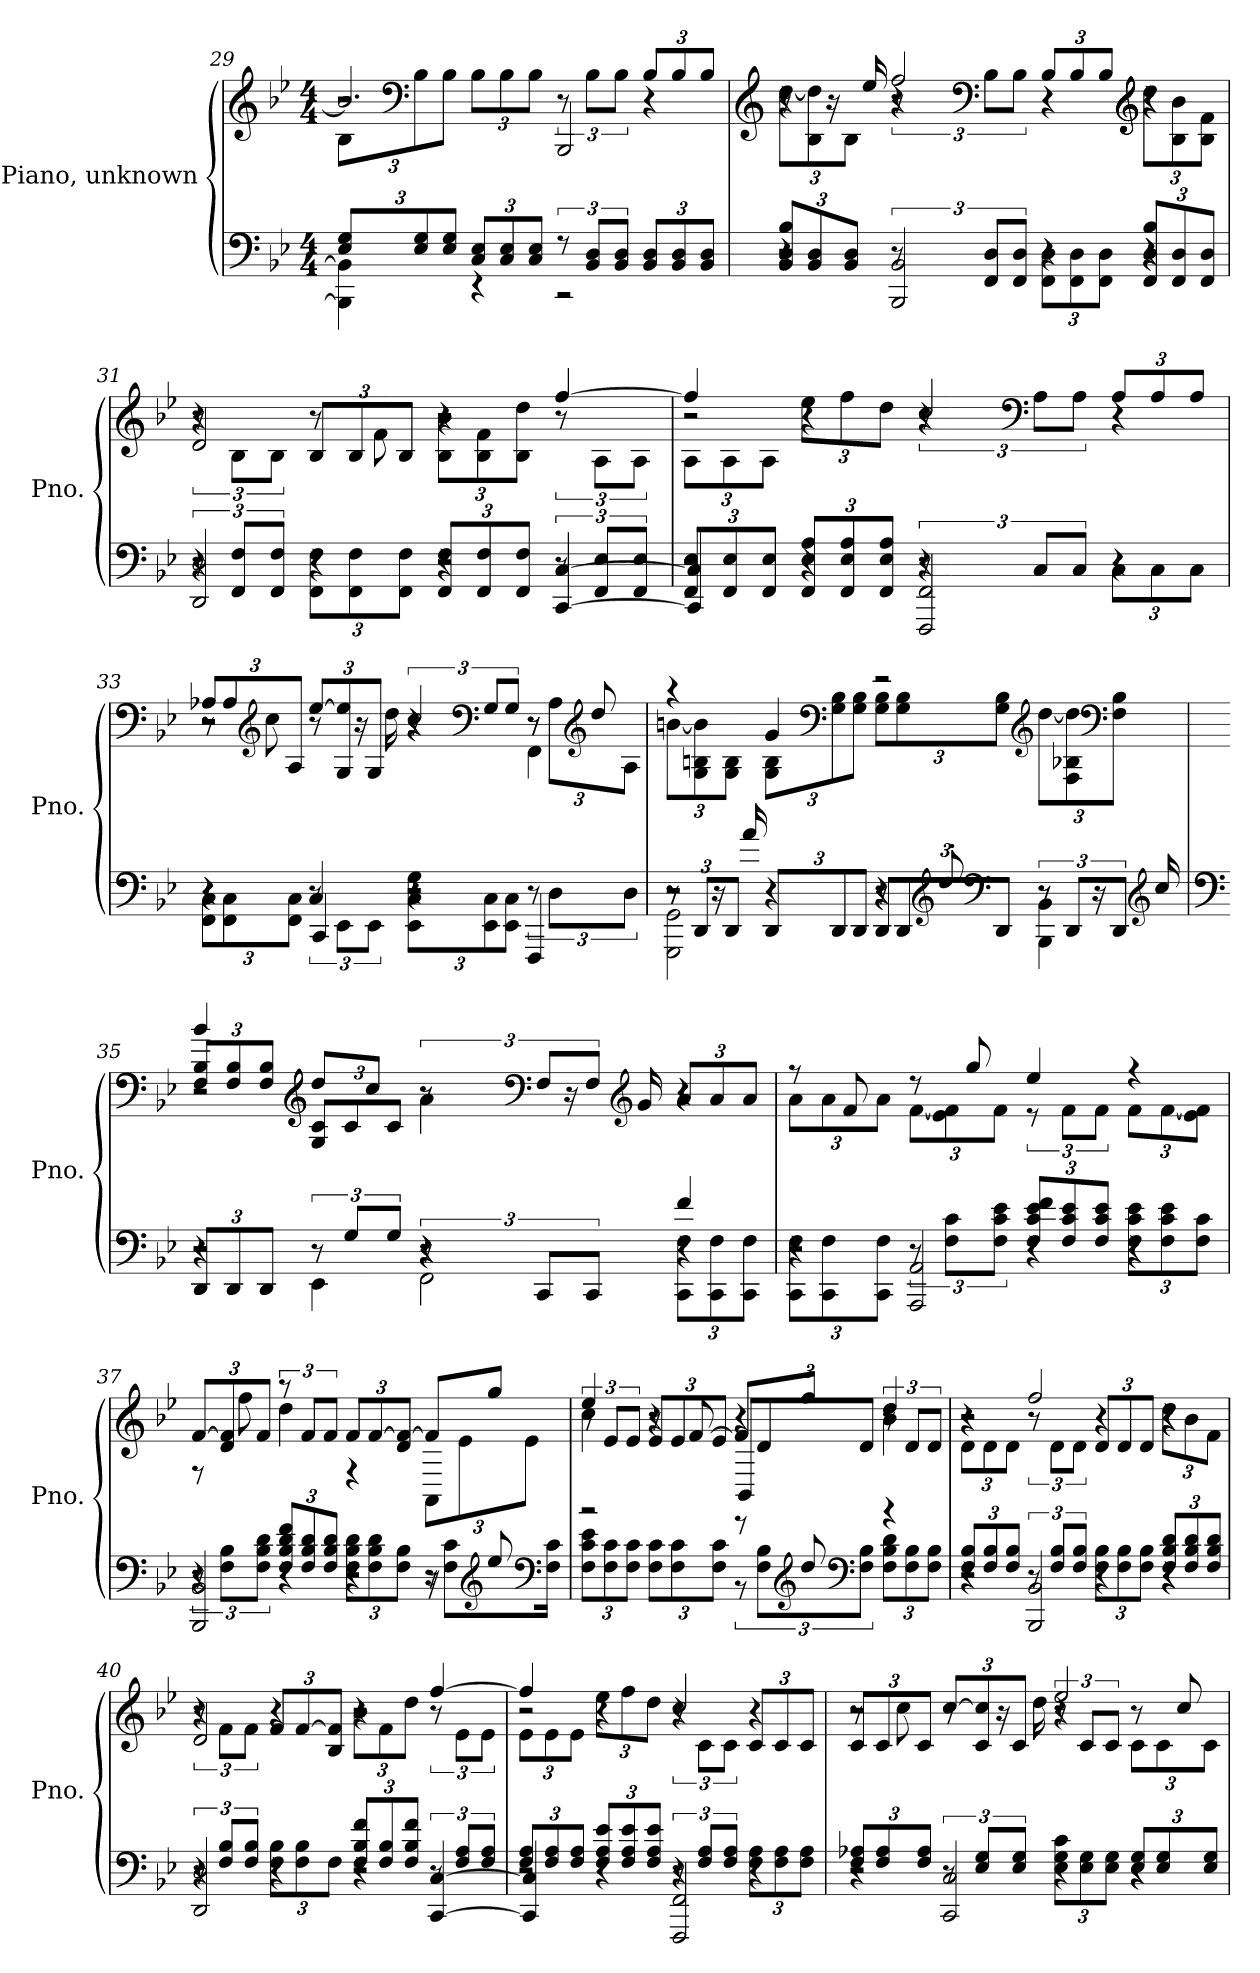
**kern	**kern
*part1	*part1
*staff2	*staff1
*I"Piano, unknown	*
*I'Pno.	*
!!LO:LB:g=z
*clefF4	*clefG2
*k[b-e-]	*k[b-e-]
*M4/4	*M4/4
=29	=29
*	*^
*Xbrackettup	*	*Xbrackettup
*^	*	*^
12E-/ 12G/L	4BBB-\] 4BB-\]	2.b-/]	12B-\L	2r
*	*	*clefF4	*	*
12E-/ 12G/	.	.	12B-\	.
12E-/ 12G/J	.	.	12B-\J	.
12C/ 12E-/L	4r	.	12B-\L	.
12C/ 12E-/	.	.	12B-\	.
12C/ 12E-/J	.	.	12B-\J	.
*brackettup	*	*	*brackettup	*
12r	2r	.	12r	2BBB-/
12BB-/ 12D/L	.	.	12B-\L	.
12BB-/ 12D/J	.	.	12B-\J	.
*Xbrackettup	*	*Xbrackettup	*	*
12BB-/ 12D/L	.	12B-/L	4r	.
12BB-/ 12D/	.	12B-/	.	.
12BB-/ 12D/J	.	12B-/J	.	.
*v	*v	*	*	*
=30	=30	=30	=30
*	*clefG2	*	*
*^	*	*	*
*	*^	*	*	*
12BB-/ 12D/ 12B-/L	2r	4r	4r	[12dd\L	8r
12BB-/ 12D/	.	.	.	12B-\ 12dd\]	.
.	.	.	.	.	16r
12BB-/ 12D/J	.	.	.	12B-\J	.
.	.	.	.	.	16ee-/
*brackettup	*	*	*	*brackettup	*
12r	.	2BBB-/ 2BB-/	2ff/	12r	4r
*	*	*	*clefF4	*	*
12FF/ 12D/L	.	.	.	12B-\L	.
12FF/ 12D/J	.	.	.	12B-\J	.
*	*Xbrackettup	*	*	*	*Xbrackettup
4r	12FF\ 12D\L	.	.	4r	12B-/L
.	12FF\ 12D\	.	.	.	12B-/
.	12FF\ 12D\J	.	.	.	12B-/J
*	*	*	*clefG2	*	*
12FF/ 12D/ 12B-/L	4r	4r	4r	12dd\L	4r
12FF/ 12D/	.	.	.	12B-\ 12b-\	.
12FF/ 12D/J	.	.	.	12B-\ 12f\J	.
!!LO:LB:g=z	!!	!!
=31	=31	=31	=31	=31	=31
*brackettup	*	*	*	*brackettup	*
12r	4r	2DD/ 2D/	2d/	12r	4r
12FF/ 12F/L	.	.	.	12B-\L	.
12FF/ 12F/J	.	.	.	12B-\J	.
*	*Xbrackettup	*	*	*	*Xbrackettup
4r	12FF\ 12F\L	.	.	8r	12B-/L
.	12FF\ 12F\	.	.	.	12B-/
.	.	.	.	8f\	.
.	12FF\ 12F\J	.	.	.	12B-/J
12FF/ 12F/L	2r	4r	4r	12B-\ 12b-\L	2r
12FF/ 12F/	.	.	.	12B-\ 12f\	.
12FF/ 12F/J	.	.	.	12B-\ 12dd\J	.
*brackettup	*	*	*	*brackettup	*
12r	.	[4CC/ [4C/	[4ff/	12r	.
12FF/ 12E-/L	.	.	.	12A\L	.
12FF/ 12E-/J	.	.	.	12A\J	.
=32	=32	=32	=32	=32	=32
*Xbrackettup	*	*	*	*Xbrackettup	*
12FF/ 12E-/L	2r	4CC/] 4C/]	4ff/]	12A\L	2r
12FF/ 12E-/	.	.	.	12A\	.
12FF/ 12E-/J	.	.	.	12A\J	.
12FF/ 12E-/ 12A/L	.	4r	4r	12ee-\L	.
12FF/ 12E-/ 12A/	.	.	.	12ff\	.
12FF/ 12E-/ 12A/J	.	.	.	12dd\J	.
*brackettup	*	*	*	*brackettup	*
12r	4r	2FFF/ 2FF/	2cc/	12r	4r
*	*	*	*clefF4	*	*
12C/L	.	.	.	12A\L	.
12C/J	.	.	.	12A\J	.
*	*Xbrackettup	*	*	*	*Xbrackettup
4r	12C\L	.	.	4r	12A/L
.	12C\	.	.	.	12A/
.	12C\J	.	.	.	12A/J
!!LO:LB:g=z
=33	=33	=33	=33	=33	=33
*	*	*	*	*	*^
4r	12FF\ 12C\L	4r	2r	8r	12A-X/L	2r
.	12FF\ 12C\	.	.	.	12A-/	.
*	*	*	*clefG2	*	*	*
.	.	.	.	8cc\	.	.
.	12FF\ 12C\J	.	.	.	12A-/J	.
*	*brackettup	*	*	*	*	*
4C/	12r	4CC/	.	8r	[12ee-/L	.
.	12EE-\L	.	.	.	12G/ 12ee-/]	.
.	.	.	.	16r	.	.
.	12EE-\J	.	.	.	12G/J	.
.	.	.	.	16dd\	.	.
*	*Xbrackettup	*	*	*	*brackettup	*
2r	12EE-\ 12C\ 12G\L	4r	2cc/	4r	12r	4r
*	*	*	*clefF4	*	*	*
.	12EE-\ 12C\	.	.	.	12G/L	.
.	12EE-\ 12C\J	.	.	.	12G/J	.
*	*brackettup	*	*	*	*	*
.	12r	4FFF/	.	12r	8r	4FF\
.	12D\L	.	.	12A-\L	.	.
*	*	*	*clefG2	*	*	*
.	.	.	.	.	8dd/	.
.	12D\J	.	.	12A-\J	.	.
*	*	*	*	*v	*v	*v
!!LO:LB:g=z
=34	=34	=34	=34	=34
*	*	*^	*	*
*	*	*	*	*	*Xbrackettup
8r	2GGG\ 2GG\	12r	2r	4r	[12bn\L
.	.	12DD/L	.	.	12G\ 12Bn\ 12b\]
16r	.	.	.	.	.
.	.	12DD/J	.	.	12G\ 12B\J
16a/	.	.	.	.	.
*Xbrackettup	*	*	*	*	*
12DD/L	.	4r	.	4g/	12G\ 12B\L
*	*	*	*	*clefF4	*
12DD/	.	.	.	.	12G\ 12B\
12DD/J	.	.	.	.	12G\ 12B\J
8r	4r	12DD/L	4r	2r	12G\ 12B\L
.	.	12DD/	.	.	12G\ 12B\
*clefG2	*	*	*	*	*
8dd'/	.	.	.	.	.
*clefF4	*	*	*	*	*
.	.	12DD/J	.	.	12G\ 12B\J
*	*	*	*	*clefG2	*
*	*	*brackettup	*	*	*
8r	4BB-\	12r	4BBB-\	.	[12dd\L
.	.	12DD/L	.	.	12F\ 12B-X\ 12dd\]
16r	.	.	.	.	.
*	*	*	*	*clefF4	*
.	.	12DD/J	.	.	12F\ 12B-\J
*clefG2	*	*	*	*	*
16cc/	.	.	.	.	.
*	*	*	*	*v	*v
!!LO:PB:g=z
=35	=35	=35	=35	=35
*clefF4	*	*	*	*
*	*	*Xbrackettup	*	*
*	*	*	*	*^
*	*	*	*	*	*^
2r	4r	12DD/L	2r	4b-/	2r	12F/ 12B-/L
.	.	12DD/	.	.	.	12F/ 12B-/
.	.	12DD/J	.	.	.	12F/ 12B-/J
*	*	*	*	*clefG2	*	*
*	*	*brackettup	*	*	*	*
.	4EE-\	12r	.	8dd/L	.	12G/ 12c/L
.	.	12G/L	.	.	.	12c/
.	.	.	.	8cc/J	.	.
.	.	12G/J	.	.	.	12c/J
*	*	*	*	*	*	*brackettup
4r	4r	12r	2FF\	8r	4a\	12r
*	*	*	*	*clefF4	*	*
.	.	12CC/L	.	.	.	12F/L
.	.	.	.	16r	.	.
.	.	12CC/J	.	.	.	12F/J
*	*	*	*	*clefG2	*	*
.	.	.	.	16g/	.	.
*	*Xbrackettup	*	*	*	*	*Xbrackettup
4f/	12CC\ 12F\L	4r	.	4r	4r	12a/L
.	12CC\ 12F\	.	.	.	.	12a/
.	12CC\ 12F\J	.	.	.	.	12a/J
*	*	*v	*v	*	*	*
*	*	*	*	*v	*v
=36	=36	=36	=36	=36
2r	12CC\ 12F\L	4r	8r	12a\L
.	12CC\ 12F\	.	.	12a\
.	.	.	8f/	.
.	12CC\ 12F\J	.	.	12a\J
*	*brackettup	*	*	*
.	12r	2AAA/ 2AA/	8r	[12f\L
.	12F\ 12c\L	.	.	12e-\ 12f\]
.	.	.	8gg/	.
.	12F\ 12c\ 12e-\J	.	.	12f\J
*Xbrackettup	*	*	*	*brackettup
12F/ 12c/ 12e-/ 12f/L	4r	.	4ee-/	12r
12F/ 12c/ 12e-/	.	.	.	12f\L
12F/ 12c/ 12e-/J	.	.	.	12f\J
*	*	*	*	*Xbrackettup
4r	12F\ 12c\ 12e-\L	4r	4r	12f\L
.	12F\ 12c\ 12e-\	.	.	[12f\
.	12F\ 12c\J	.	.	12e-\ 12f\]J
!!LO:LB:g=z	!!
=37	=37	=37	=37	=37
*	*brackettup	*	*	*
4r	12r	2BBB-/ 2BB-/	[12f/L	8r
.	12F\ 12B-\L	.	12d/ 12f/]	.
.	.	.	.	8ff\
.	12F\ 12B-\ 12d\J	.	12f/J	.
*Xbrackettup	*	*	*brackettup	*
12F/ 12B-/ 12d/ 12f/L	4r	.	12r	4dd\
12F/ 12B-/ 12d/	.	.	12f/L	.
12F/ 12B-/ 12d/J	.	.	12f/J	.
*	*	*	*Xbrackettup	*
4r	12F\ 12B-\ 12d\L	2r	12f/L	4r
.	12F\ 12B-\ 12d\	.	[12f/	.
.	12F\ 12B-\J	.	12d/ 12f/_J	.
8r	16r	.	8f/L]	12AA\L
.	8F\ 8c\L	.	.	.
.	.	.	.	12e-\
*clefG2	*	*	*	*
8ee-/	.	.	8gg/J	.
.	.	.	.	12e-\J
*clefF4	*	*	*	*
.	16F\ 16c\Jk	.	.	.
*	*v	*v	*	*
=38	=38	=38	=38
*	*	*	*^
*	*	*	*	*brackettup
2r	12F\ 12c\ 12e-\L	4ee-/	4cc\	12r
.	12F\ 12c\	.	.	12e-/L
.	12F\ 12c\J	.	.	12e-/J
*	*	*	*	*Xbrackettup
.	12F\ 12c\L	8r	4r	12e-/L
.	12F\ 12c\	.	.	12e-/
.	.	[8f/	.	.
.	12F\ 12c\J	.	.	12e-/J
*	*brackettup	*	*	*
8r	12r	8f/L]	4r	12BB-/L
.	12F\ 12B-\L	.	.	12d/
*clefG2	*	*	*	*
8dd/	.	8ff/J	.	.
*clefF4	*	*	*	*
.	12F\ 12B-\J	.	.	12d/J
*	*Xbrackettup	*	*	*brackettup
4r	12F\ 12B-\ 12d\L	4dd/	4b-\	12r
.	12F\ 12B-\	.	.	12d/L
.	12F\ 12B-\J	.	.	12d/J
!!LO:LB:g=z	!!	!!
=39	=39	=39	=39	=39
*	*^	*	*	*
*	*	*	*	*Xbrackettup	*
12F/ 12B-/L	2r	4r	4r	12d\L	2r
12F/ 12B-/	.	.	.	12d\	.
12F/ 12B-/J	.	.	.	12d\J	.
*brackettup	*	*	*	*brackettup	*
12r	.	2BBB-/ 2BB-/	2ff/	12r	.
12F/ 12B-/L	.	.	.	12d\L	.
12F/ 12B-/J	.	.	.	12d\J	.
*	*Xbrackettup	*	*	*	*Xbrackettup
4r	12F\ 12B-\L	.	.	4r	12d/L
.	12F\ 12B-\	.	.	.	12d/
.	12F\ 12B-\J	.	.	.	12d/J
12F/ 12B-/ 12d/L	4r	4r	4r	12dd\L	4r
12F/ 12B-/ 12d/	.	.	.	12b-\	.
12F/ 12B-/ 12d/J	.	.	.	12f\J	.
=40	=40	=40	=40	=40	=40
*brackettup	*	*	*	*brackettup	*
12r	4r	2DD/ 2D/	2d/	12r	4r
12F/ 12B-/L	.	.	.	12f\L	.
12F/ 12B-/J	.	.	.	12f\J	.
*	*Xbrackettup	*	*	*	*Xbrackettup
4r	12F\ 12B-\L	.	.	4r	12f/L
.	12F\ 12B-\	.	.	.	[12f/
.	12F\J	.	.	.	12B-/ 12f/]J
12F/ 12B-/ 12f/L	2r	4r	4r	12b-\L	2r
12F/ 12B-/	.	.	.	12f\	.
12F/ 12B-/ 12f/J	.	.	.	12dd\J	.
*brackettup	*	*	*	*brackettup	*
12r	.	[4CC/ [4C/	[4ff/	12r	.
12F/ 12A/L	.	.	.	12e-\L	.
12F/ 12A/J	.	.	.	12e-\J	.
=41	=41	=41	=41	=41	=41
*Xbrackettup	*	*	*	*Xbrackettup	*
12F/ 12A/L	2r	4CC/] 4C/]	4ff/]	12e-\L	2r
12F/ 12A/	.	.	.	12e-\	.
12F/ 12A/J	.	.	.	12e-\J	.
12F/ 12A/ 12e-/L	.	4r	4r	12ee-\L	.
12F/ 12A/ 12e-/	.	.	.	12ff\	.
12F/ 12A/ 12e-/J	.	.	.	12dd\J	.
*brackettup	*	*	*	*brackettup	*
12r	4r	2FFF/ 2FF/	2cc/	12r	4r
12F/ 12A/L	.	.	.	12c\L	.
12F/ 12A/J	.	.	.	12c\J	.
*	*Xbrackettup	*	*	*	*Xbrackettup
4r	12F\ 12A\L	.	.	4r	12c/L
.	12F\ 12A\	.	.	.	12c/
.	12F\ 12A\J	.	.	.	12c/J
!!LO:LB:g=z	!!	!!
=42	=42	=42	=42	=42	=42
12F/ 12A-X/L	2r	4r	2r	8r	12c/L
12F/ 12A-/	.	.	.	.	12c/
.	.	.	.	8cc\	.
12F/ 12A-/J	.	.	.	.	12c/J
*brackettup	*	*	*	*	*
12r	.	2CC/ 2C/	.	8r	[12cc/L
12E-/ 12G/L	.	.	.	.	12c/ 12cc/]
.	.	.	.	16r	.
12E-/ 12G/J	.	.	.	.	12c/J
.	.	.	.	16dd\	.
*	*Xbrackettup	*	*	*	*brackettup
4r	12E-\ 12G\ 12c\L	.	2ee-/	4r	12r
.	12E-\ 12G\	.	.	.	12c/L
.	12E-\ 12G\J	.	.	.	12c/J
*	*	*	*	*Xbrackettup	*
12E-/ 12G/L	4r	4r	.	12c\L	8r
12E-/ 12G/	.	.	.	12c\	.
.	.	.	.	.	8cc/
12E-/ 12G/J	.	.	.	12c\J	.
*v	*v	*v	*	*	*
*	*v	*v	*v
=	=
*-	*-
